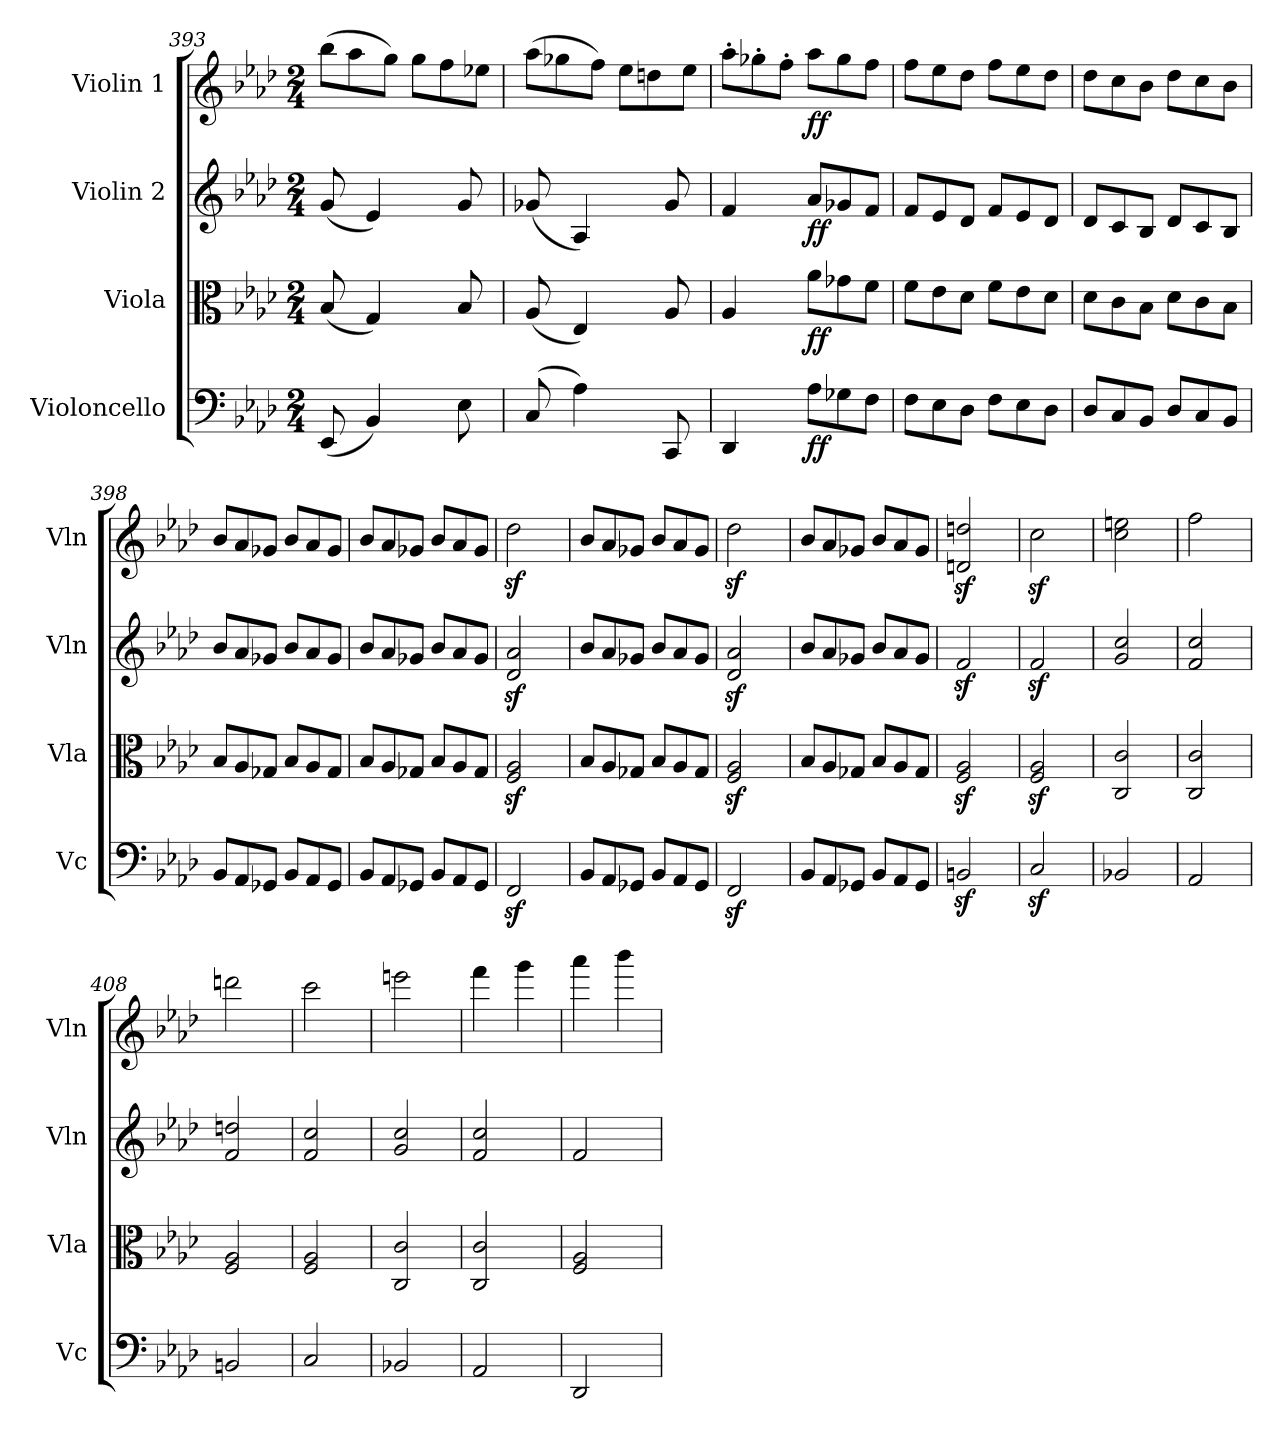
**kern	**dynam	**kern	**dynam	**kern	**dynam	**kern	**dynam
*part4	*part4	*part3	*part3	*part2	*part2	*part1	*part1
*staff4	*staff4	*staff3	*staff3	*staff2	*staff2	*staff1	*staff1
*I"Violoncello	*	*I"Viola	*	*I"Violin 2	*	*I"Violin 1	*
*I'Vc	*	*I'Vla	*	*I'Vln	*	*I'Vln	*
*clefF4	*	*clefC3	*	*clefG2	*	*clefG2	*
*k[b-e-a-d-]	*	*k[b-e-a-d-]	*	*k[b-e-a-d-]	*	*k[b-e-a-d-]	*
*M2/4	*	*M2/4	*	*M2/4	*	*M2/4	*
*	*	*	*	*	*	*Xtuplet	*
=393	=393	=393	=393	=393	=393	=393	=393
(8EE-/	.	(8B-/	.	(8g/	.	(12bb-\L	.
.	.	.	.	.	.	12aa-\	.
4BB-/)	.	4G/)	.	4e-/)	.	.	.
.	.	.	.	.	.	12gg\J)	.
.	.	.	.	.	.	12gg\L	.
.	.	.	.	.	.	12ff\	.
8E-\	.	8B-/	.	8g/	.	.	.
.	.	.	.	.	.	12ee-X\J	.
=394	=394	=394	=394	=394	=394	=394	=394
(8C/	.	(8A-/	.	(8g-X/	.	(12aa-\L	.
.	.	.	.	.	.	12gg-X\	.
4A-\)	.	4E-/)	.	4A-/)	.	.	.
.	.	.	.	.	.	12ff\J)	.
.	.	.	.	.	.	12ee-\L	.
.	.	.	.	.	.	12ddn\	.
8CC/	.	8A-/	.	8g-/	.	.	.
.	.	.	.	.	.	12ee-\J	.
=395	=395	=395	=395	=395	=395	=395	=395
4DD-/	.	4A-/	.	4f/	.	12aa-'\L	.
.	.	.	.	.	.	12gg-X'\	.
.	.	.	.	.	.	12ff'\J	.
*Xtuplet	*	*Xtuplet	*	*Xtuplet	*	*	*
!	!LO:DY:b	!	!LO:DY:b	!	!LO:DY:b	!	!LO:DY:b
12A-\L	ff	12a-\L	ff	12a-/L	ff	12aa-\L	ff
12G-X\	.	12g-X\	.	12g-X/	.	12gg-\	.
12F\J	.	12f\J	.	12f/J	.	12ff\J	.
=396	=396	=396	=396	=396	=396	=396	=396
12F\L	.	12f\L	.	12f/L	.	12ff\L	.
12E-\	.	12e-\	.	12e-/	.	12ee-\	.
12D-\J	.	12d-\J	.	12d-/J	.	12dd-\J	.
12F\L	.	12f\L	.	12f/L	.	12ff\L	.
12E-\	.	12e-\	.	12e-/	.	12ee-\	.
12D-\J	.	12d-\J	.	12d-/J	.	12dd-\J	.
=397	=397	=397	=397	=397	=397	=397	=397
12D-/L	.	12d-\L	.	12d-/L	.	12dd-\L	.
12C/	.	12c\	.	12c/	.	12cc\	.
12BB-/J	.	12B-\J	.	12B-/J	.	12b-\J	.
12D-/L	.	12d-\L	.	12d-/L	.	12dd-\L	.
12C/	.	12c\	.	12c/	.	12cc\	.
12BB-/J	.	12B-\J	.	12B-/J	.	12b-\J	.
!!LO:LB:g=z
=398	=398	=398	=398	=398	=398	=398	=398
12BB-/L	.	12B-/L	.	12b-/L	.	12b-/L	.
12AA-/	.	12A-/	.	12a-/	.	12a-/	.
12GG-X/J	.	12G-X/J	.	12g-X/J	.	12g-X/J	.
12BB-/L	.	12B-/L	.	12b-/L	.	12b-/L	.
12AA-/	.	12A-/	.	12a-/	.	12a-/	.
12GG-/J	.	12G-/J	.	12g-/J	.	12g-/J	.
=399	=399	=399	=399	=399	=399	=399	=399
12BB-/L	.	12B-/L	.	12b-/L	.	12b-/L	.
12AA-/	.	12A-/	.	12a-/	.	12a-/	.
12GG-X/J	.	12G-X/J	.	12g-X/J	.	12g-X/J	.
12BB-/L	.	12B-/L	.	12b-/L	.	12b-/L	.
12AA-/	.	12A-/	.	12a-/	.	12a-/	.
12GG-/J	.	12G-/J	.	12g-/J	.	12g-/J	.
=400	=400	=400	=400	=400	=400	=400	=400
2FFz</	.	2F/z< 2A-/z<	.	2d-/z< 2a-/z<	.	2dd-z<\	.
!!LO:LB:g=z
=401	=401	=401	=401	=401	=401	=401	=401
12BB-/L	.	12B-/L	.	12b-/L	.	12b-/L	.
12AA-/	.	12A-/	.	12a-/	.	12a-/	.
12GG-X/J	.	12G-X/J	.	12g-X/J	.	12g-X/J	.
12BB-/L	.	12B-/L	.	12b-/L	.	12b-/L	.
12AA-/	.	12A-/	.	12a-/	.	12a-/	.
12GG-/J	.	12G-/J	.	12g-/J	.	12g-/J	.
=402	=402	=402	=402	=402	=402	=402	=402
2FFz</	.	2F/z< 2A-/z<	.	2d-/z< 2a-/z<	.	2dd-z<\	.
=403	=403	=403	=403	=403	=403	=403	=403
12BB-/L	.	12B-/L	.	12b-/L	.	12b-/L	.
12AA-/	.	12A-/	.	12a-/	.	12a-/	.
12GG-X/J	.	12G-X/J	.	12g-X/J	.	12g-X/J	.
12BB-/L	.	12B-/L	.	12b-/L	.	12b-/L	.
12AA-/	.	12A-/	.	12a-/	.	12a-/	.
12GG-/J	.	12G-/J	.	12g-/J	.	12g-/J	.
=404	=404	=404	=404	=404	=404	=404	=404
2BBnz</	.	2F/z< 2A-/z<	.	2fz</	.	2dn/z< 2ddn/z<	.
=405	=405	=405	=405	=405	=405	=405	=405
2Cz</	.	2F/z< 2A-/z<	.	2fz</	.	2ccz<\	.
=406	=406	=406	=406	=406	=406	=406	=406
2BB-X/	.	2C/ 2c/	.	2g/ 2cc/	.	2cc\ 2een\	.
=407	=407	=407	=407	=407	=407	=407	=407
2AA-/	.	2C/ 2c/	.	2f/ 2cc/	.	2ff\	.
=408	=408	=408	=408	=408	=408	=408	=408
!	!LO:DY:b	!	!	!	!	!	!
!	!LO:DY:n=1:b	!	!LO:DY:b	!	!	!	!
!	!	!	!LO:DY:n=1:b	!	!LO:DY:b	!	!
!	!	!	!	!	!LO:DY:n=1:b	!	!LO:DY:b
!	!	!	!	!	!	!	!LO:DY:n=1:b
2BBn/	other-dynamics ff	2F/ 2A-/	other-dynamics ff	2f/ 2ddn/	other-dynamics ff	2dddn\	other-dynamics ff
=409	=409	=409	=409	=409	=409	=409	=409
2C/	.	2F/ 2A-/	.	2f/ 2cc/	.	2ccc\	.
=410	=410	=410	=410	=410	=410	=410	=410
2BB-X/	.	2C/ 2c/	.	2g/ 2cc/	.	2eeen\	.
=411	=411	=411	=411	=411	=411	=411	=411
2AA-/	.	2C/ 2c/	.	2f/ 2cc/	.	4fff\	.
.	.	.	.	.	.	4ggg\	.
=412	=412	=412	=412	=412	=412	=412	=412
2DD-/	.	2F/ 2A-/	.	2f/	.	4aaa-\	.
.	.	.	.	.	.	4bbb-\	.
=	=	=	=	=	=	=	=
*-	*-	*-	*-	*-	*-	*-	*-
